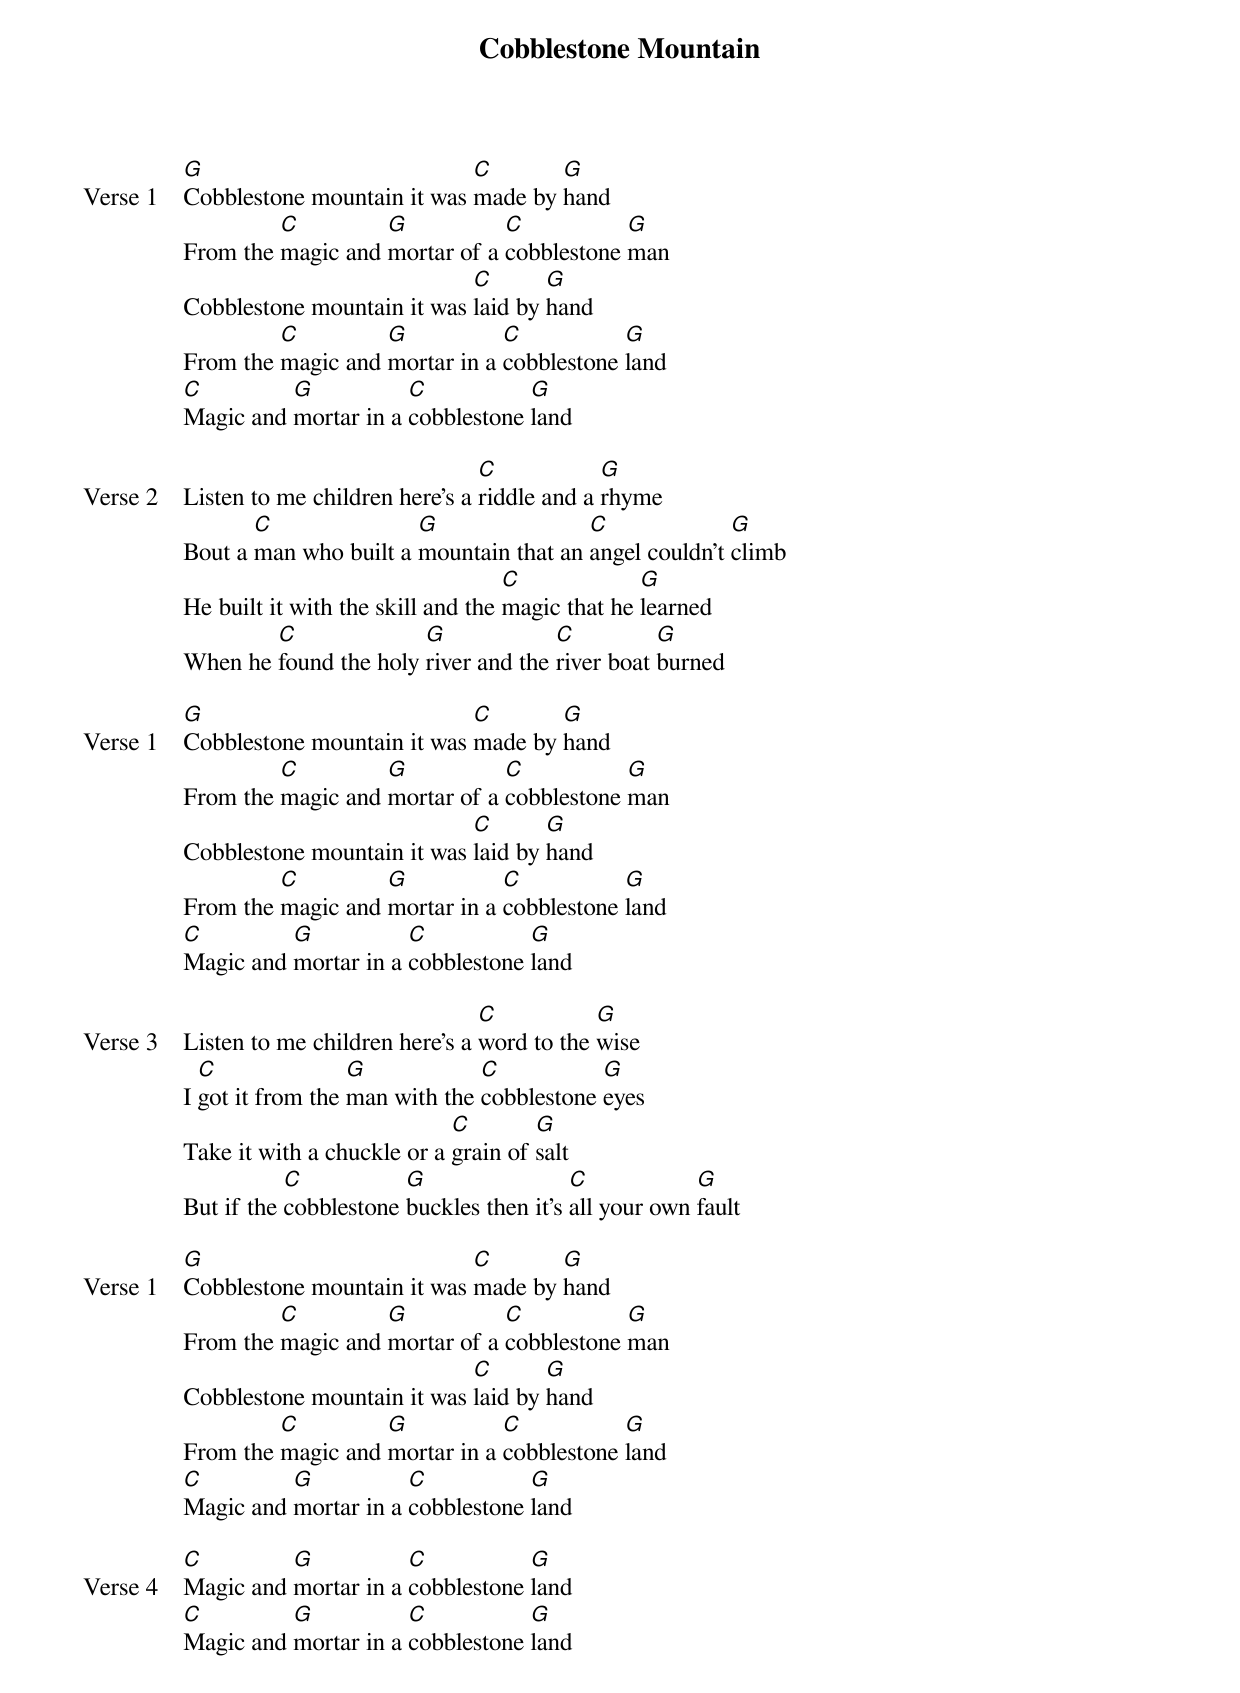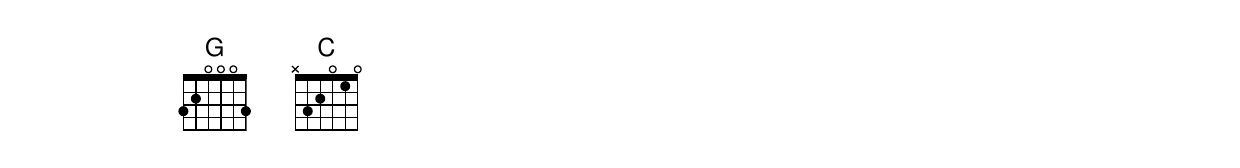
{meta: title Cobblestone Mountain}
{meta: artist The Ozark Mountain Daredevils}
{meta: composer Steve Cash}
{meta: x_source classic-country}
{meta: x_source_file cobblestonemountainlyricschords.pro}
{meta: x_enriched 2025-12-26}

{start_of_verse: Verse 1}
[G]Cobblestone mountain it was [C]made by [G]hand
From the [C]magic and [G]mortar of a [C]cobblestone [G]man
Cobblestone mountain it was [C]laid by [G]hand
From the [C]magic and [G]mortar in a [C]cobblestone [G]land
[C]Magic and [G]mortar in a [C]cobblestone [G]land
{end_of_verse}

{start_of_verse: Verse 2}
Listen to me children here's a [C]riddle and a [G]rhyme
Bout a [C]man who built a [G]mountain that an [C]angel couldn't [G]climb
He built it with the skill and the [C]magic that he [G]learned
When he [C]found the holy [G]river and the [C]river boat [G]burned
{end_of_verse}

{start_of_verse: Verse 1}
[G]Cobblestone mountain it was [C]made by [G]hand
From the [C]magic and [G]mortar of a [C]cobblestone [G]man
Cobblestone mountain it was [C]laid by [G]hand
From the [C]magic and [G]mortar in a [C]cobblestone [G]land
[C]Magic and [G]mortar in a [C]cobblestone [G]land
{end_of_verse}

{start_of_verse: Verse 3}
Listen to me children here's a [C]word to the [G]wise
I [C]got it from the [G]man with the [C]cobblestone [G]eyes
Take it with a chuckle or a [C]grain of [G]salt
But if the [C]cobblestone [G]buckles then it's [C]all your own [G]fault
{end_of_verse}

{start_of_verse: Verse 1}
[G]Cobblestone mountain it was [C]made by [G]hand
From the [C]magic and [G]mortar of a [C]cobblestone [G]man
Cobblestone mountain it was [C]laid by [G]hand
From the [C]magic and [G]mortar in a [C]cobblestone [G]land
[C]Magic and [G]mortar in a [C]cobblestone [G]land
{end_of_verse}

{start_of_verse: Verse 4}
[C]Magic and [G]mortar in a [C]cobblestone [G]land
[C]Magic and [G]mortar in a [C]cobblestone [G]land
{end_of_verse}
